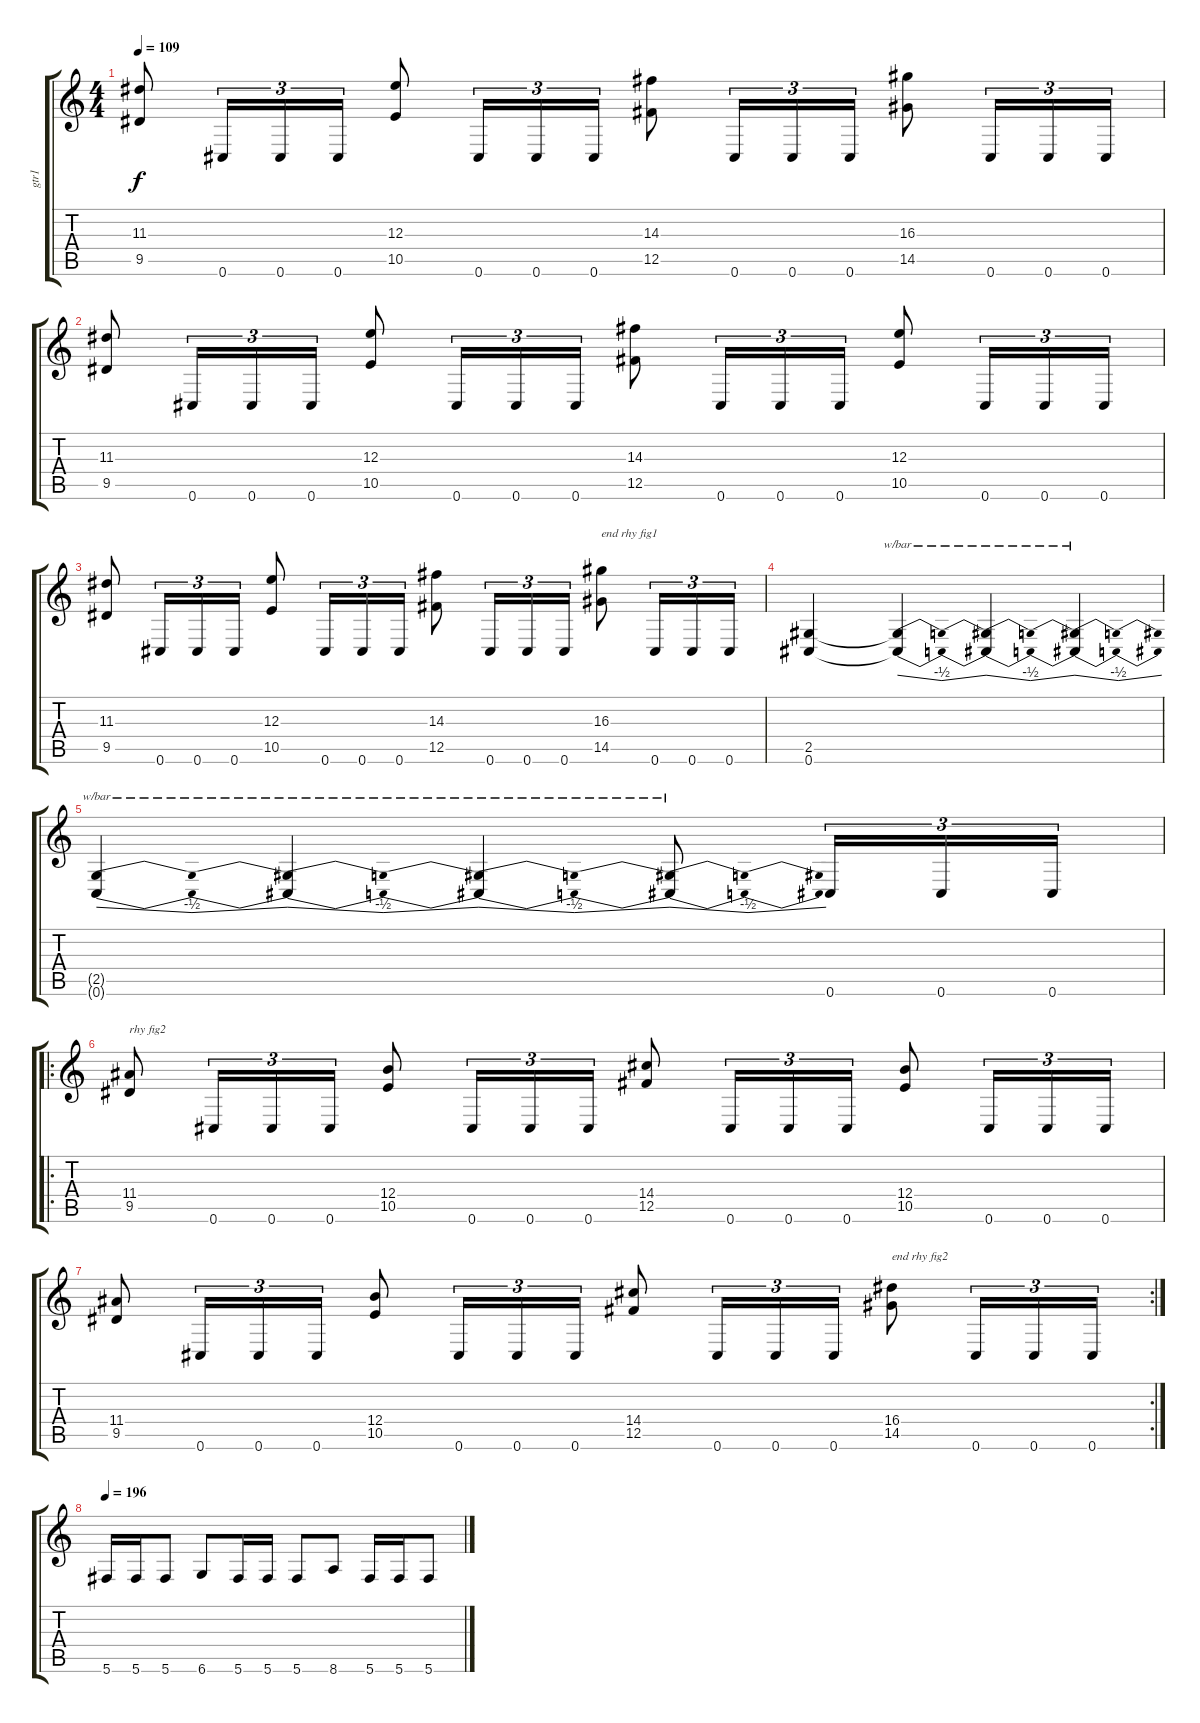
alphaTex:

\track ("gtr1" "gtr1") {instrument distortionguitar}
\staff {score tabs}
\tuning (Db4 Ab3 E3 B2 Gb2 Db2) {hide}
\ts (4 4)
\tempo 109
\clef g2
\ks c
(11.3 9.5).8{dy f} 0.6.16{tu (3 2)} 0.6.16{tu (3 2)} 0.6.16{tu (3 2)} (12.3 10.5).8 0.6.16{tu (3 2)} 0.6.16{tu (3 2)} 0.6.16{tu (3 2)} (14.3 12.5).8 0.6.16{tu (3 2)} 0.6.16{tu (3 2)} 0.6.16{tu (3 2)} (16.3 14.5).8 0.6.16{tu (3 2)} 0.6.16{tu (3 2)} 0.6.16{tu (3 2)} |
(11.3 9.5).8 0.6.16{tu (3 2)} 0.6.16{tu (3 2)} 0.6.16{tu (3 2)} (12.3 10.5).8 0.6.16{tu (3 2)} 0.6.16{tu (3 2)} 0.6.16{tu (3 2)} (14.3 12.5).8 0.6.16{tu (3 2)} 0.6.16{tu (3 2)} 0.6.16{tu (3 2)} (12.3 10.5).8 0.6.16{tu (3 2)} 0.6.16{tu (3 2)} 0.6.16{tu (3 2)} |
(11.3 9.5).8 0.6.16{tu (3 2)} 0.6.16{tu (3 2)} 0.6.16{tu (3 2)} (12.3 10.5).8 0.6.16{tu (3 2)} 0.6.16{tu (3 2)} 0.6.16{tu (3 2)} (14.3 12.5).8 0.6.16{tu (3 2)} 0.6.16{tu (3 2)} 0.6.16{tu (3 2)} (16.3 14.5).8{txt "end rhy fig1"} 0.6.16{tu (3 2)} 0.6.16{tu (3 2)} 0.6.16{tu (3 2)} |
(2.5 0.6).4 (2.5{t} 0.6{t}).4{tbe (dip default 0 0 30 -2 60 0)} (2.5{t} 0.6{t}).4{tbe (dip default 0 0 30 -2 60 0)} (2.5{t} 0.6{t}).4{tbe (dip default 0 0 30 -2 60 0)} |
(2.5{t} 0.6{t}).4{tbe (dip default 0 0 30 -2 60 0)} (2.5{t} 0.6{t}).4{tbe (dip default 0 0 30 -2 60 0)} (2.5{t} 0.6{t}).4{tbe (dip default 0 0 30 -2 60 0)} (2.5{t} 0.6{t}).8{tbe (dip default 0 0 30 -2 60 0)} 0.6.16{tu (3 2)} 0.6.16{tu (3 2)} 0.6.16{tu (3 2)} |
\ro
(11.4 9.5).8{txt "rhy fig2"} 0.6.16{tu (3 2)} 0.6.16{tu (3 2)} 0.6.16{tu (3 2)} (12.4 10.5).8 0.6.16{tu (3 2)} 0.6.16{tu (3 2)} 0.6.16{tu (3 2)} (14.4 12.5).8 0.6.16{tu (3 2)} 0.6.16{tu (3 2)} 0.6.16{tu (3 2)} (12.4 10.5).8 0.6.16{tu (3 2)} 0.6.16{tu (3 2)} 0.6.16{tu (3 2)} |
\rc 2
(11.4 9.5).8 0.6.16{tu (3 2)} 0.6.16{tu (3 2)} 0.6.16{tu (3 2)} (12.4 10.5).8 0.6.16{tu (3 2)} 0.6.16{tu (3 2)} 0.6.16{tu (3 2)} (14.4 12.5).8 0.6.16{tu (3 2)} 0.6.16{tu (3 2)} 0.6.16{tu (3 2)} (16.4 14.5).8{txt "end rhy fig2"} 0.6.16{tu (3 2)} 0.6.16{tu (3 2)} 0.6.16{tu (3 2)} |
\tempo 196
5.6.16 5.6.16 5.6.8 6.6.8 5.6.16 5.6.16 5.6.8 8.6.8 5.6.16 5.6.16 5.6.8
